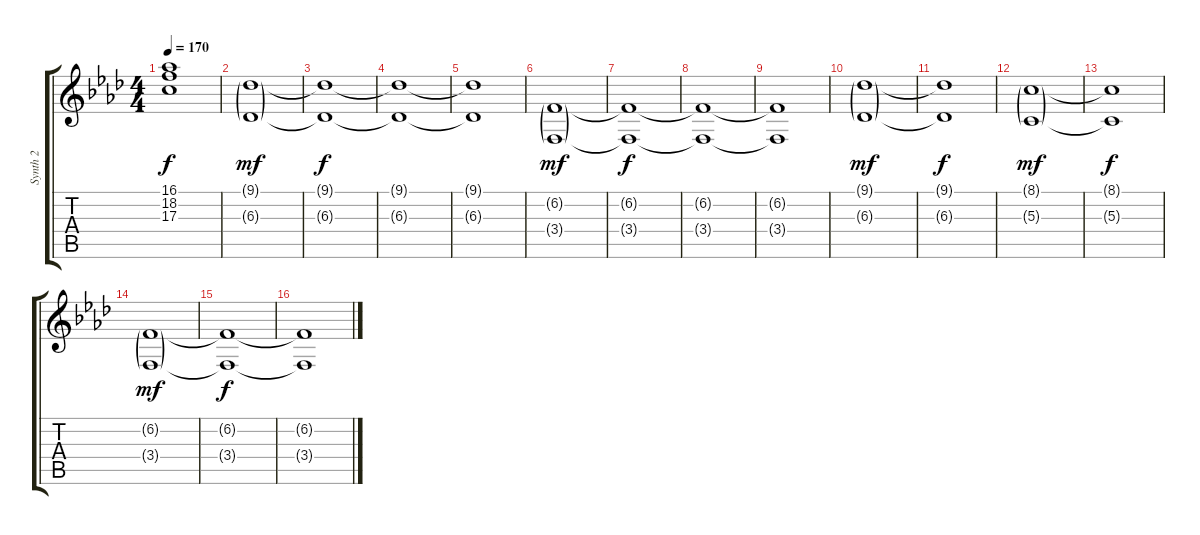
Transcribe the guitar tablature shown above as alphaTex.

\track ("Synth 2" "Synth 2") {instrument stringensemble1}
\staff {score tabs}
\tuning (E4 B3 G3 D3 A2 E2) {hide}
\ts (4 4)
\tempo 170
\clef g2
\ks fminor
(16.1{t} 18.2{t} 17.3{t}).1{dy f} |
(9.1{g} 6.3{g}).1{dy mf} |
(9.1{t} 6.3{t}).1{dy f} |
(9.1{t} 6.3{t}).1 |
(9.1{t} 6.3{t}).1 |
(6.2{g} 3.4{g}).1{dy mf} |
(6.2{t} 3.4{t}).1{dy f} |
(6.2{t} 3.4{t}).1 |
(6.2{t} 3.4{t}).1 |
(9.1{g} 6.3{g}).1{dy mf} |
(9.1{t} 6.3{t}).1{dy f} |
(8.1{g} 5.3{g}).1{dy mf} |
(8.1{t} 5.3{t}).1{dy f} |
(6.2{g} 3.4{g}).1{dy mf} |
(6.2{t} 3.4{t}).1{dy f} |
(6.2{t} 3.4{t}).1
